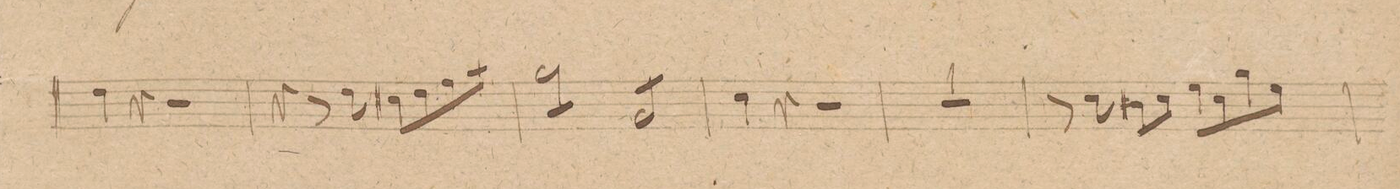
**kern	**dynam
*I"Basso.	*
*clefF4	*
*k[f#c#g#]	*
*met(c|)	*
*M2/2	*
4F#\	.
4r	.
2r	.
=16	=16
4r	.
8r	.
8F#\	.
8E#X\L	.
8F#\	.
8A\	.
8c#\J	.
=17	=17
*tremolo	*
8B\L	.
8B\	.
8B\	.
8B\J	.
8BB/L	.
8BB/	.
8BB/	.
8BB/J	.
=18	=18
4E\	.
4r	.
2r	.
=19	=19
1r	.
=20	=20
8r	.
8E\	.
8D#X\L	.
8E\J	.
8G#\L	.
8E\	.
8B\	.
8G#\J	.
=21	=21
*-	*-
